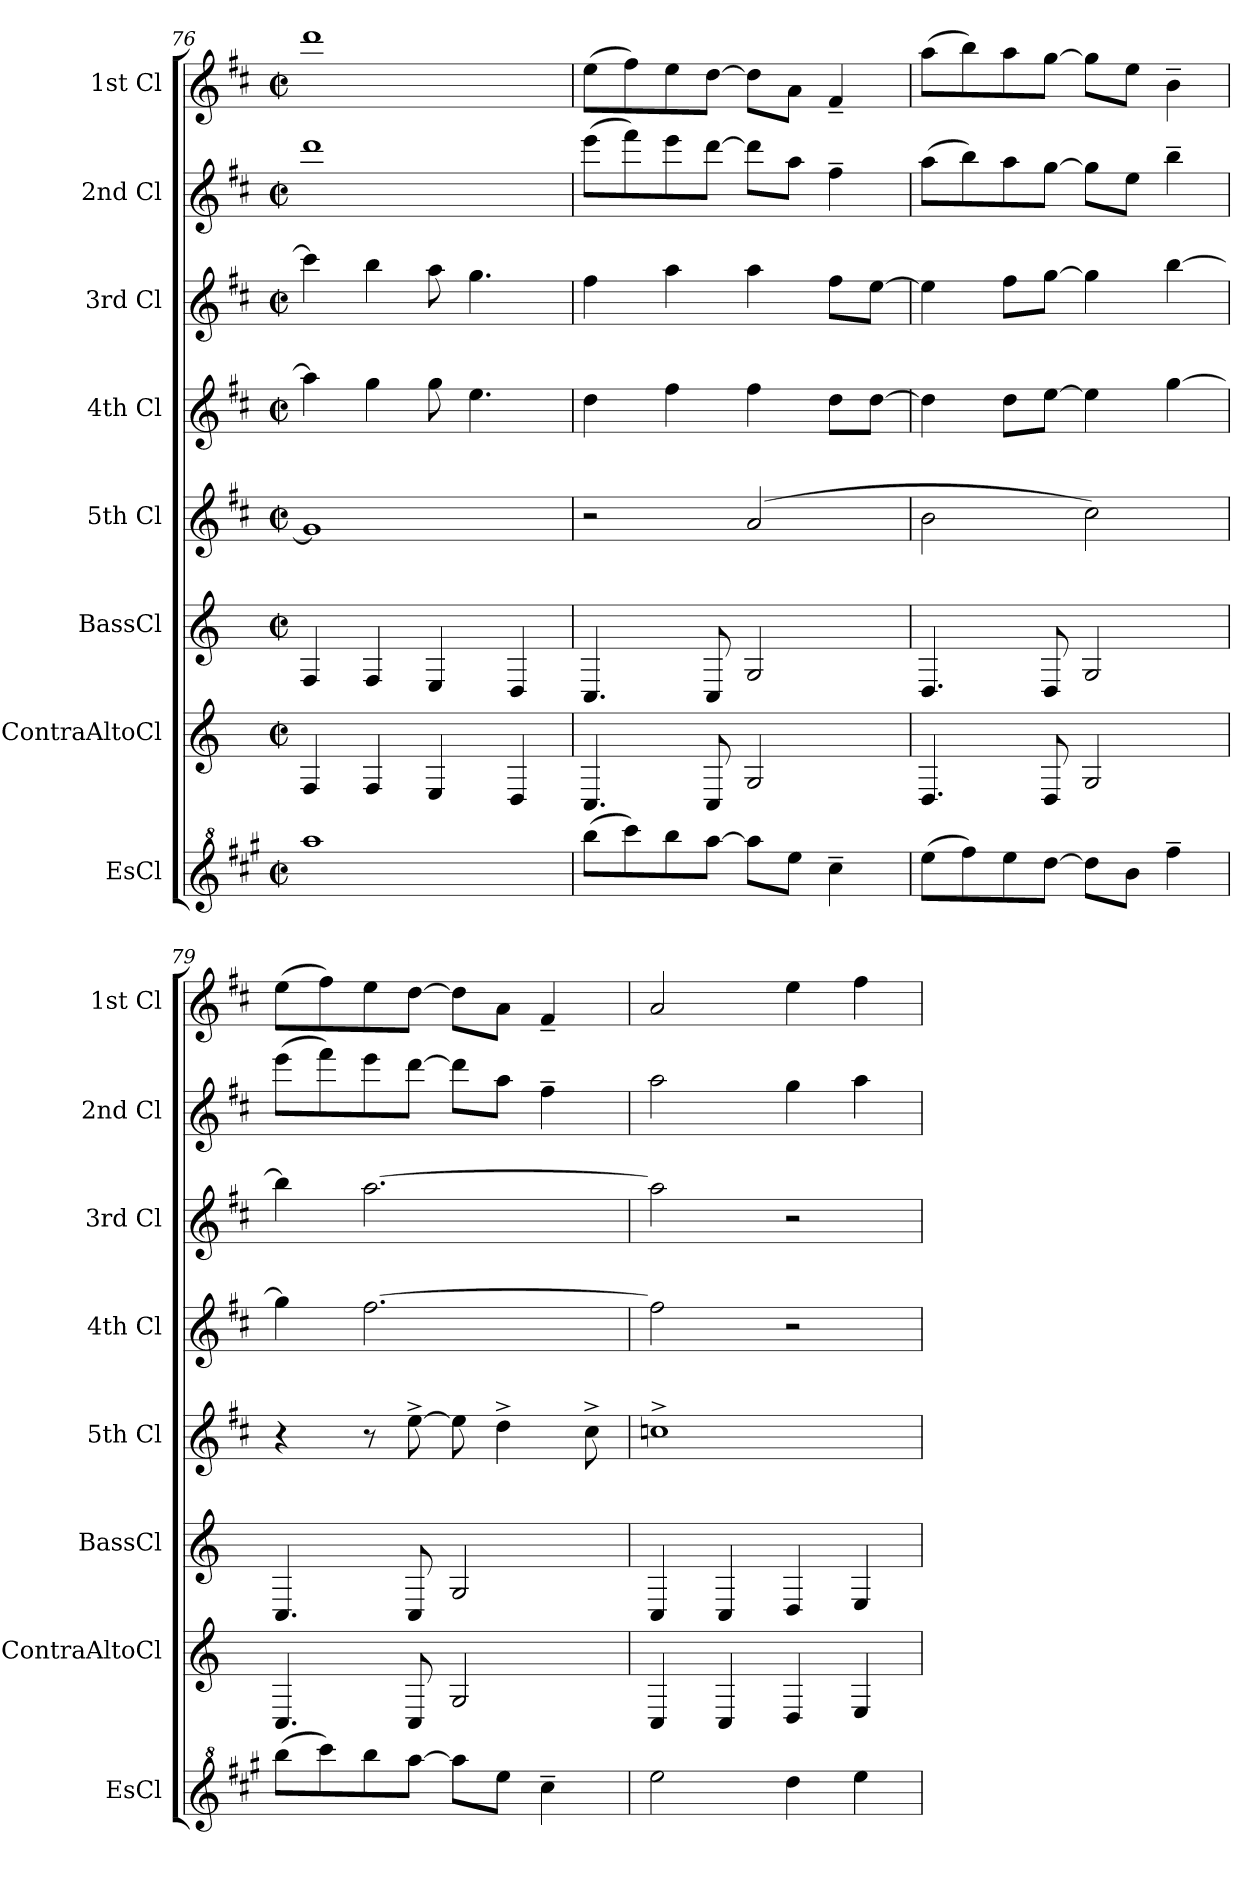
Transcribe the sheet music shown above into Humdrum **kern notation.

**kern	**kern	**kern	**kern	**kern	**kern	**kern	**kern
*part8	*part7	*part6	*part5	*part4	*part3	*part2	*part1
*staff8	*staff7	*staff6	*staff5	*staff4	*staff3	*staff2	*staff1
*I"EsCl	*I"ContraAltoCl	*I"BassCl	*I"5th Cl	*I"4th Cl	*I"3rd Cl	*I"2nd Cl	*I"1st Cl
*I'EsCl	*I'ContraAltoCl	*I'BassCl	*I'5th Cl	*I'4th Cl	*I'3rd Cl	*I'2nd Cl	*I'1st Cl
*clefG^2	*clefG2	*clefG2	*clefG2	*clefG2	*clefG2	*clefG2	*clefG2
*ITrd5c9	*ITrd12c21	*ITrd8c14	*ITrd1c2	*ITrd1c2	*ITrd1c2	*ITrd1c2	*ITrd1c2
*k[]	*k[]	*k[]	*k[]	*k[]	*k[]	*k[]	*k[]
*M4/4	*M4/4	*M4/4	*M4/4	*M4/4	*M4/4	*M4/4	*M4/4
*met(c|)	*met(c|)	*met(c|)	*met(c|)	*met(c|)	*met(c|)	*met(c|)	*met(c|)
=76	=76	=76	=76	=76	=76	=76	=76
1ccc	4FF/	4FF/	1f]	4gg\]	4bb-\]	1ccc	1ccc
.	4FF/	4FF/	.	4ff\	4aa\	.	.
.	4EE/	4EE/	.	8ff\	8gg\	.	.
.	.	.	.	4.dd\	4.ff\	.	.
.	4DD/	4DD/	.	.	.	.	.
!!LO:LB:g=z
=77	=77	=77	=77	=77	=77	=77	=77
(8ddd\L	4.CC/	4.CC/	2r	4cc\	4ee\	(8ddd\L	(8dd\L
8eee\)	.	.	.	.	.	8eee\)	8ee\)
8ddd\	.	.	.	4ee\	4gg\	8ddd\	8dd\
[8ccc\J	8CC/	8CC/	.	.	.	[8ccc\J	[8cc\J
8ccc\L]	2GG/	2GG/	(2g/	4ee\	4gg\	8ccc\L]	8cc\L]
8gg\J	.	.	.	.	.	8gg\J	8g\J
4ee~\	.	.	.	8cc\L	8ee\L	4ee~\	4e~/
.	.	.	.	[8cc\J	[8dd\J	.	.
=78	=78	=78	=78	=78	=78	=78	=78
(8gg\L	4.DD/	4.DD/	2a\	4cc\]	4dd\]	(8gg\L	(8gg\L
8aa\)	.	.	.	.	.	8aa\)	8aa\)
8gg\	.	.	.	8cc\L	8ee\L	8gg\	8gg\
[8ff\J	8DD/	8DD/	.	[8dd\J	[8ff\J	[8ff\J	[8ff\J
8ff\L]	2GG/	2GG/	2b\)	4dd\]	4ff\]	8ff\L]	8ff\L]
8dd\J	.	.	.	.	.	8dd\J	8dd\J
4aa~\	.	.	.	[4ff\	[4aa\	4aa~\	4a~\
=79	=79	=79	=79	=79	=79	=79	=79
(8ddd\L	4.CC/	4.CC/	4r	4ff\]	4aa\]	(8ddd\L	(8dd\L
8eee\)	.	.	.	.	.	8eee\)	8ee\)
8ddd\	.	.	8r	[2.ee\	[2.gg\	8ddd\	8dd\
[8ccc\J	8CC/	8CC/	[8dd^\	.	.	[8ccc\J	[8cc\J
8ccc\L]	2GG/	2GG/	8dd\]	.	.	8ccc\L]	8cc\L]
8gg\J	.	.	4cc^\	.	.	8gg\J	8g\J
4ee~\	.	.	.	.	.	4ee~\	4e~/
.	.	.	8b^\	.	.	.	.
=80	=80	=80	=80	=80	=80	=80	=80
2gg\	4CC/	4CC/	1b-X^	2ee\]	2gg\]	2gg\	2g/
.	4CC/	4CC/	.	.	.	.	.
4ff\	4DD/	4DD/	.	2r	2r	4ff\	4dd\
4gg\	4EE/	4EE/	.	.	.	4gg\	4ee\
=	=	=	=	=	=	=	=
*-	*-	*-	*-	*-	*-	*-	*-
